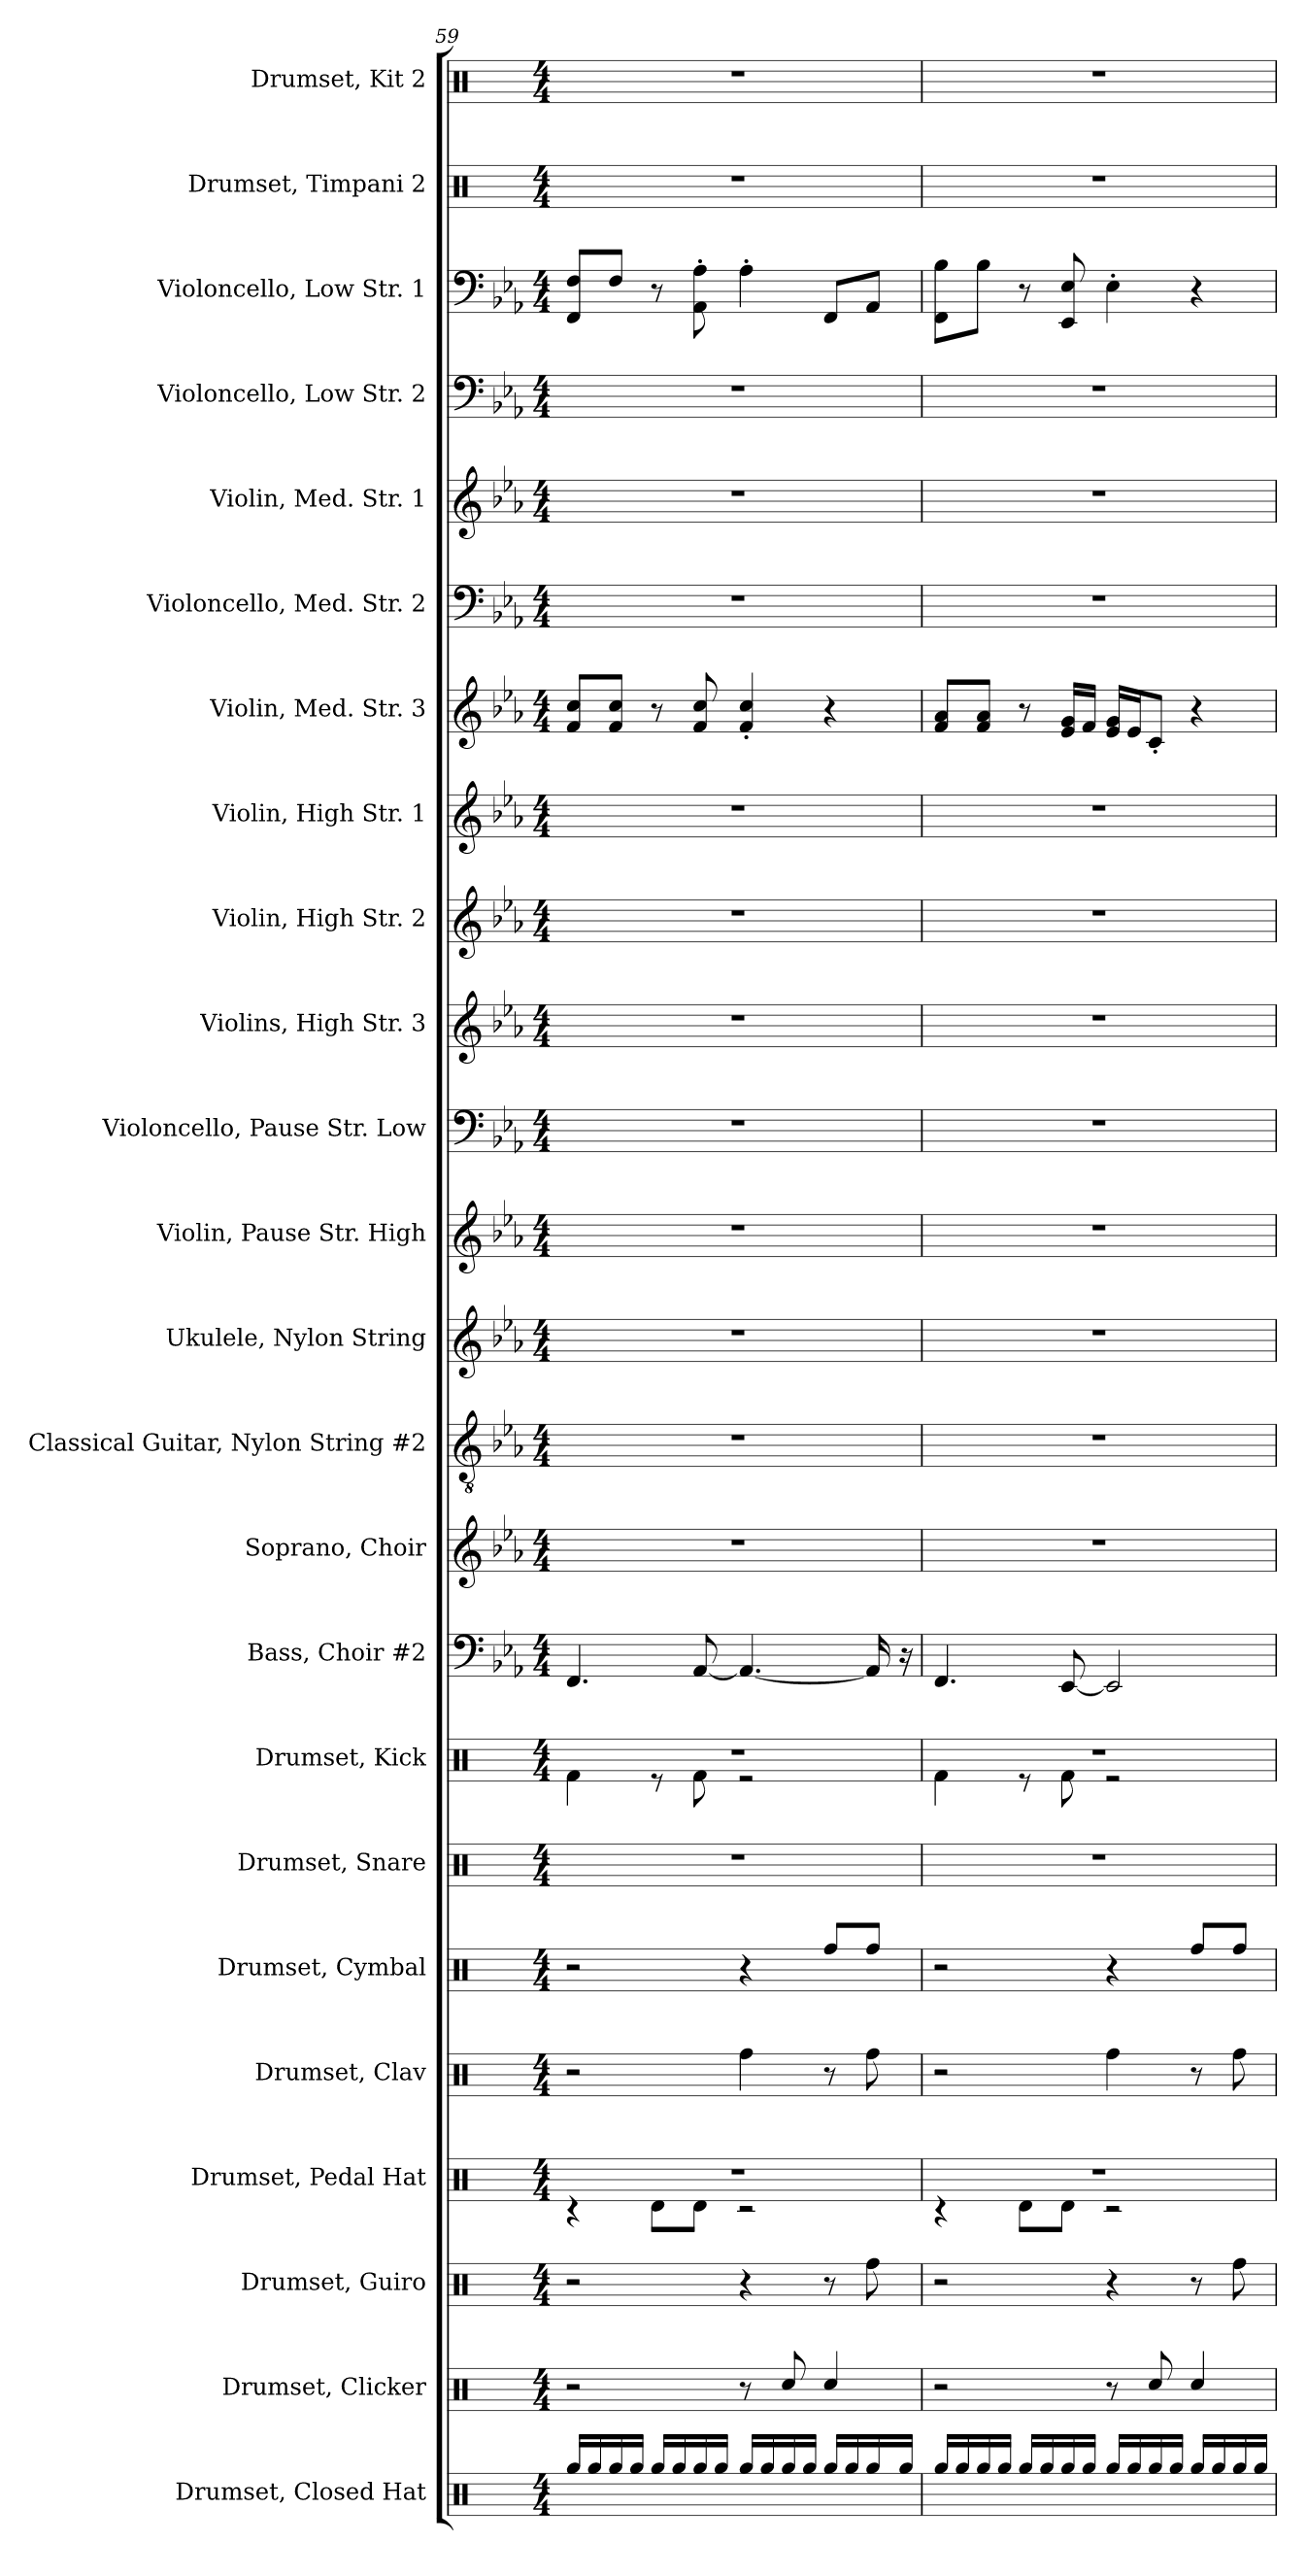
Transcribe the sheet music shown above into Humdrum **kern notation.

**kern	**kern	**kern	**kern	**kern	**kern	**kern	**kern	**kern	**kern	**kern	**kern	**kern	**kern	**kern	**kern	**kern	**kern	**kern	**kern	**kern	**kern	**kern	**kern
*part24	*part23	*part22	*part21	*part20	*part19	*part18	*part17	*part16	*part15	*part14	*part13	*part12	*part11	*part10	*part9	*part8	*part7	*part6	*part5	*part4	*part3	*part2	*part1
*staff24	*staff23	*staff22	*staff21	*staff20	*staff19	*staff18	*staff17	*staff16	*staff15	*staff14	*staff13	*staff12	*staff11	*staff10	*staff9	*staff8	*staff7	*staff6	*staff5	*staff4	*staff3	*staff2	*staff1
*I"Drumset, Closed Hat	*I"Drumset, Clicker	*I"Drumset, Guiro	*I"Drumset, Pedal Hat	*I"Drumset, Clav	*I"Drumset, Cymbal	*I"Drumset, Snare	*I"Drumset, Kick	*I"Bass, Choir #2	*I"Soprano, Choir	*I"Classical Guitar, Nylon String #2	*I"Ukulele, Nylon String	*I"Violin, Pause Str. High	*I"Violoncello, Pause Str. Low	*I"Violins, High Str. 3	*I"Violin, High Str. 2	*I"Violin, High Str. 1	*I"Violin, Med. Str. 3	*I"Violoncello, Med. Str. 2	*I"Violin, Med. Str. 1	*I"Violoncello, Low Str. 2	*I"Violoncello, Low Str. 1	*I"Drumset, Timpani 2	*I"Drumset, Kit 2
*I'D. Set	*I'D. Set	*I'D. Set	*I'D. Set	*I'D. Set	*I'D. Set	*I'D. Set	*I'D. Set	*I'B.	*I'S.	*I'Guit.	*I'Uk.	*I'Vln.	*I'Vc.	*I'Vlns.	*I'Vln.	*I'Vln.	*I'Vln.	*I'Vc.	*I'Vln.	*I'Vc.	*I'Vc.	*I'D. Set	*I'D. Set
*clefX	*clefX	*clefX	*clefX	*clefX	*clefX	*clefX	*clefX	*clefF4	*clefG2	*clefGv2	*clefG2	*clefG2	*clefF4	*clefG2	*clefG2	*clefG2	*clefG2	*clefF4	*clefG2	*clefF4	*clefF4	*clefX	*clefX
*k[]	*k[]	*k[]	*k[]	*k[]	*k[]	*k[]	*k[]	*k[b-e-a-]	*k[b-e-a-]	*k[b-e-a-]	*k[b-e-a-]	*k[b-e-a-]	*k[b-e-a-]	*k[b-e-a-]	*k[b-e-a-]	*k[b-e-a-]	*k[b-e-a-]	*k[b-e-a-]	*k[b-e-a-]	*k[b-e-a-]	*k[b-e-a-]	*k[]	*k[]
*M4/4	*M4/4	*M4/4	*M4/4	*M4/4	*M4/4	*M4/4	*M4/4	*M4/4	*M4/4	*M4/4	*M4/4	*M4/4	*M4/4	*M4/4	*M4/4	*M4/4	*M4/4	*M4/4	*M4/4	*M4/4	*M4/4	*M4/4	*M4/4
=59	=59	=59	=59	=59	=59	=59	=59	=59	=59	=59	=59	=59	=59	=59	=59	=59	=59	=59	=59	=59	=59	=59	=59
*	*	*	*^	*	*	*	*^	*	*	*	*	*	*	*	*	*	*	*	*	*	*	*	*
16Rgg/LL	2r	2r	1r	4r	2r	2r	1r	1r	4Rf\	4.FF/	1r	1r	1r	1r	1r	1r	1r	1r	8f/ 8cc/L	1r	1r	1r	8FF/ 8F/L	1r	1r
16Rgg/	.	.	.	.	.	.	.	.	.	.	.	.	.	.	.	.	.	.	.	.	.	.	.	.	.
16Rgg/	.	.	.	.	.	.	.	.	.	.	.	.	.	.	.	.	.	.	8f/ 8cc/J	.	.	.	8F/J	.	.
16Rgg/JJ	.	.	.	.	.	.	.	.	.	.	.	.	.	.	.	.	.	.	.	.	.	.	.	.	.
16Rgg/LL	.	.	.	8Rd\L	.	.	.	.	8r	.	.	.	.	.	.	.	.	.	8r	.	.	.	8r	.	.
16Rgg/	.	.	.	.	.	.	.	.	.	.	.	.	.	.	.	.	.	.	.	.	.	.	.	.	.
16Rgg/	.	.	.	8Rd\J	.	.	.	.	8Rf\	[8AA-/	.	.	.	.	.	.	.	.	8f/ 8cc/	.	.	.	8AA-\' 8A-\'	.	.
16Rgg/JJ	.	.	.	.	.	.	.	.	.	.	.	.	.	.	.	.	.	.	.	.	.	.	.	.	.
16Rgg/LL	8r	4r	.	2r	4Rff\	4r	.	.	2r	4.AA-/_	.	.	.	.	.	.	.	.	4f/' 4cc/'	.	.	.	4A-'\	.	.
16Rgg/	.	.	.	.	.	.	.	.	.	.	.	.	.	.	.	.	.	.	.	.	.	.	.	.	.
16Rgg/	8Rcc/	.	.	.	.	.	.	.	.	.	.	.	.	.	.	.	.	.	.	.	.	.	.	.	.
16Rgg/JJ	.	.	.	.	.	.	.	.	.	.	.	.	.	.	.	.	.	.	.	.	.	.	.	.	.
16Rgg/LL	4Rcc/	8r	.	.	8r	8Rff/L	.	.	.	.	.	.	.	.	.	.	.	.	4r	.	.	.	8FF/L	.	.
16Rgg/	.	.	.	.	.	.	.	.	.	.	.	.	.	.	.	.	.	.	.	.	.	.	.	.	.
16Rgg/	.	8Rff\	.	.	8Rff\	8Rff/J	.	.	.	16AA-/]	.	.	.	.	.	.	.	.	.	.	.	.	8AA-/J	.	.
16Rgg/JJ	.	.	.	.	.	.	.	.	.	16r	.	.	.	.	.	.	.	.	.	.	.	.	.	.	.
!!LO:PB:g=z
=60	=60	=60	=60	=60	=60	=60	=60	=60	=60	=60	=60	=60	=60	=60	=60	=60	=60	=60	=60	=60	=60	=60	=60	=60	=60
16Rgg/LL	2r	2r	1r	4r	2r	2r	1r	1r	4Rf\	4.FF/	1r	1r	1r	1r	1r	1r	1r	1r	8f/ 8a-/L	1r	1r	1r	8FF\ 8B-\L	1r	1r
16Rgg/	.	.	.	.	.	.	.	.	.	.	.	.	.	.	.	.	.	.	.	.	.	.	.	.	.
16Rgg/	.	.	.	.	.	.	.	.	.	.	.	.	.	.	.	.	.	.	8f/ 8a-/J	.	.	.	8B-\J	.	.
16Rgg/JJ	.	.	.	.	.	.	.	.	.	.	.	.	.	.	.	.	.	.	.	.	.	.	.	.	.
16Rgg/LL	.	.	.	8Rd\L	.	.	.	.	8r	.	.	.	.	.	.	.	.	.	8r	.	.	.	8r	.	.
16Rgg/	.	.	.	.	.	.	.	.	.	.	.	.	.	.	.	.	.	.	.	.	.	.	.	.	.
16Rgg/	.	.	.	8Rd\J	.	.	.	.	8Rf\	[8EE-/	.	.	.	.	.	.	.	.	16e-/ 16g/LL	.	.	.	8EE-/ 8E-/	.	.
16Rgg/JJ	.	.	.	.	.	.	.	.	.	.	.	.	.	.	.	.	.	.	16f/JJ	.	.	.	.	.	.
16Rgg/LL	8r	4r	.	2r	4Rff\	4r	.	.	2r	2EE-/]	.	.	.	.	.	.	.	.	16e-/ 16g/LL	.	.	.	4E-'\	.	.
16Rgg/	.	.	.	.	.	.	.	.	.	.	.	.	.	.	.	.	.	.	16e-/J	.	.	.	.	.	.
16Rgg/	8Rcc/	.	.	.	.	.	.	.	.	.	.	.	.	.	.	.	.	.	8c'/J	.	.	.	.	.	.
16Rgg/JJ	.	.	.	.	.	.	.	.	.	.	.	.	.	.	.	.	.	.	.	.	.	.	.	.	.
16Rgg/LL	4Rcc/	8r	.	.	8r	8Rff/L	.	.	.	.	.	.	.	.	.	.	.	.	4r	.	.	.	4r	.	.
16Rgg/	.	.	.	.	.	.	.	.	.	.	.	.	.	.	.	.	.	.	.	.	.	.	.	.	.
16Rgg/	.	8Rff\	.	.	8Rff\	8Rff/J	.	.	.	.	.	.	.	.	.	.	.	.	.	.	.	.	.	.	.
16Rgg/JJ	.	.	.	.	.	.	.	.	.	.	.	.	.	.	.	.	.	.	.	.	.	.	.	.	.
*	*	*	*v	*v	*	*	*	*v	*v	*	*	*	*	*	*	*	*	*	*	*	*	*	*	*	*
=	=	=	=	=	=	=	=	=	=	=	=	=	=	=	=	=	=	=	=	=	=	=	=
*-	*-	*-	*-	*-	*-	*-	*-	*-	*-	*-	*-	*-	*-	*-	*-	*-	*-	*-	*-	*-	*-	*-	*-
